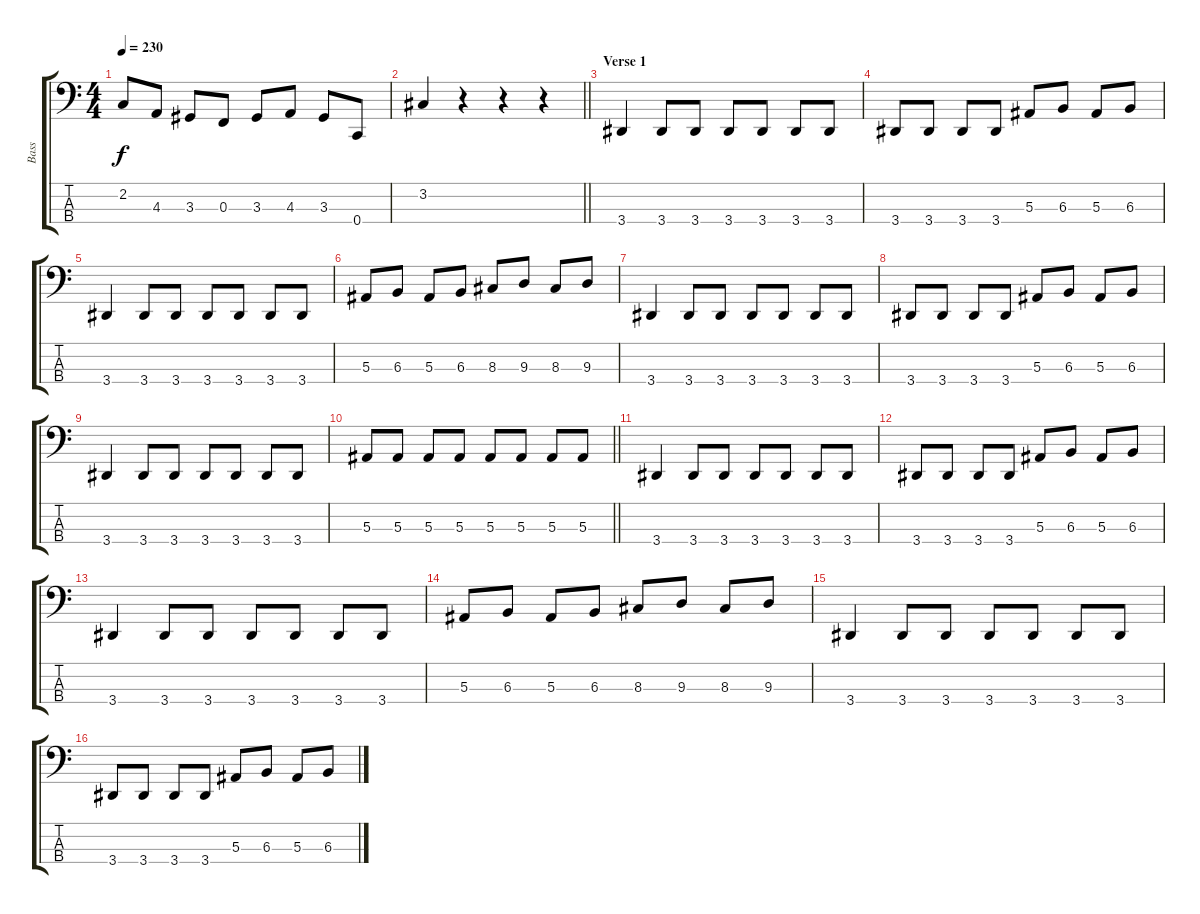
\track ("Bass" "Bass") {instrument electricbasspick}
\staff {score tabs}
\tuning (Eb2 Bb1 F1 C1) {hide}
\ts (4 4)
\tempo 230
\clef f4
\ks c
2.2{t}.8{dy f} 4.3.8 3.3.8 0.3.8 3.3.8 4.3.8 3.3.8 0.4.8 |
\barLineRight lightlight
3.2.4 r.4 r.4 r.4 |
\section ("" "Verse 1")
3.4.4 3.4.8 3.4.8 3.4.8 3.4.8 3.4.8 3.4.8 |
3.4.8 3.4.8 3.4.8 3.4.8 5.3.8 6.3.8 5.3.8 6.3.8 |
3.4.4 3.4.8 3.4.8 3.4.8 3.4.8 3.4.8 3.4.8 |
5.3.8 6.3.8 5.3.8 6.3.8 8.3.8 9.3.8 8.3.8 9.3.8 |
3.4.4 3.4.8 3.4.8 3.4.8 3.4.8 3.4.8 3.4.8 |
3.4.8 3.4.8 3.4.8 3.4.8 5.3.8 6.3.8 5.3.8 6.3.8 |
3.4.4 3.4.8 3.4.8 3.4.8 3.4.8 3.4.8 3.4.8 |
\barLineRight lightlight
5.3.8 5.3.8 5.3.8 5.3.8 5.3.8 5.3.8 5.3.8 5.3.8 |
3.4.4 3.4.8 3.4.8 3.4.8 3.4.8 3.4.8 3.4.8 |
3.4.8 3.4.8 3.4.8 3.4.8 5.3.8 6.3.8 5.3.8 6.3.8 |
3.4.4 3.4.8 3.4.8 3.4.8 3.4.8 3.4.8 3.4.8 |
5.3.8 6.3.8 5.3.8 6.3.8 8.3.8 9.3.8 8.3.8 9.3.8 |
3.4.4 3.4.8 3.4.8 3.4.8 3.4.8 3.4.8 3.4.8 |
3.4.8 3.4.8 3.4.8 3.4.8 5.3.8 6.3.8 5.3.8 6.3.8
